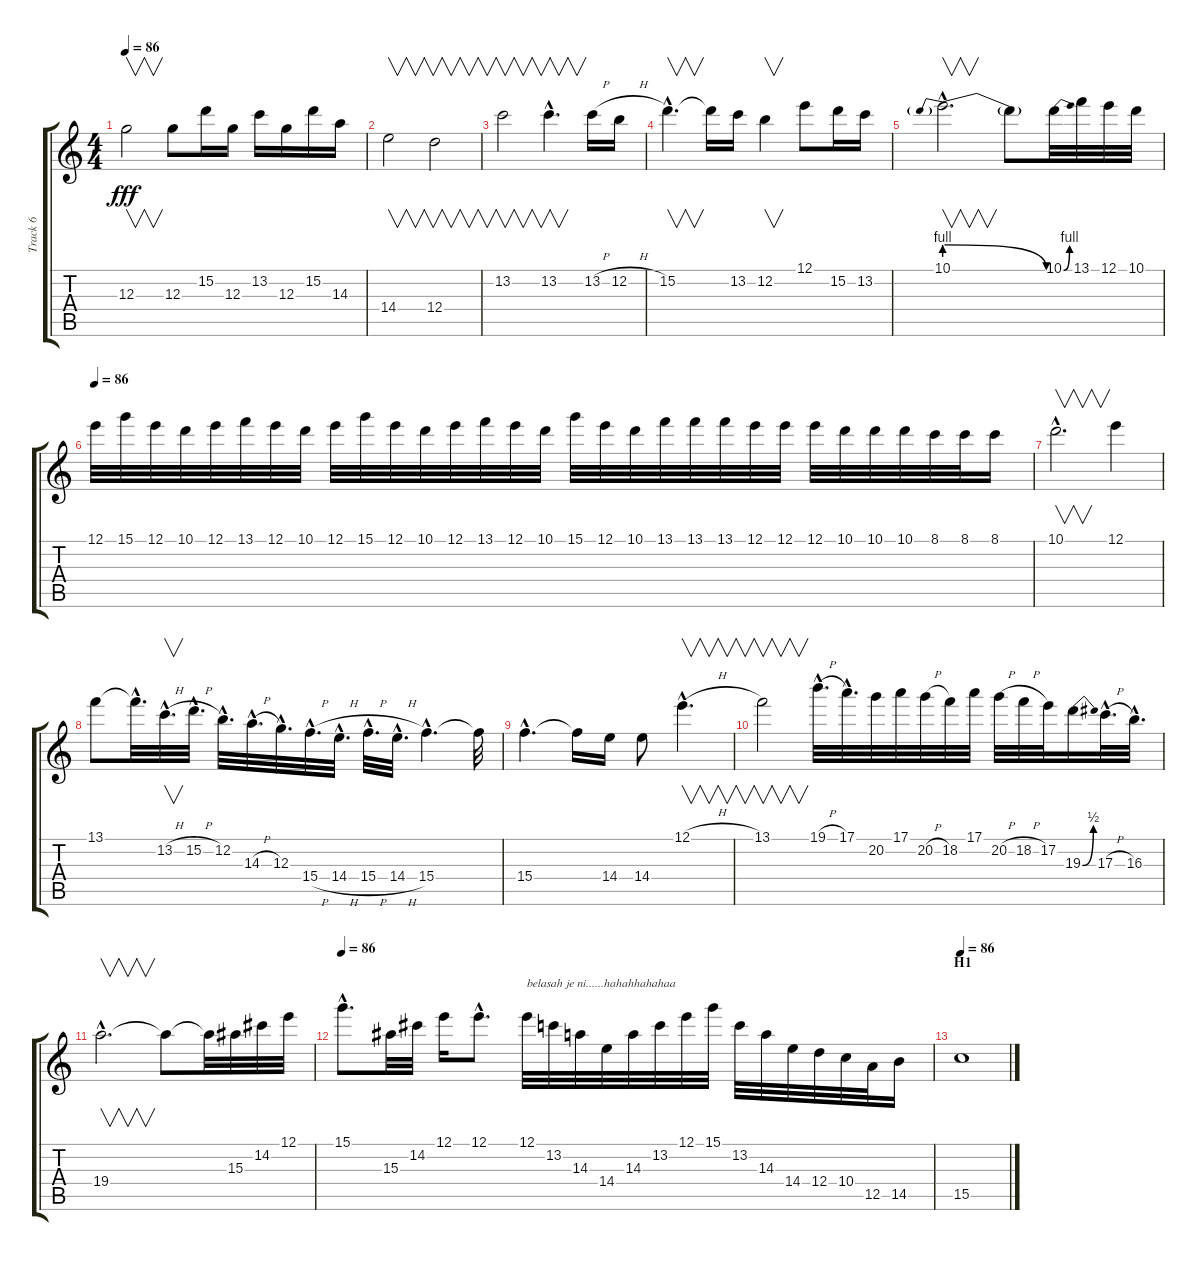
\track ("Track 6" "Track 6") {instrument distortionguitar}
\staff {score tabs}
\tuning (E4 B3 G3 D3 A2 E2) {hide}
\ts (4 4)
\tempo 86
\clef g2
\ks c
12.3.2{v dy fff} 12.3.8 15.2.16 12.3.16 13.2.16 12.3.16 15.2.16 14.3.16 |
14.4.2{v} 12.4.2{v} |
13.2.2{v} 13.2{hac}.4{v d} 13.2{h}.16 12.2{h}.16 |
15.2{hac}.4{v d} 15.2{t}.16 13.2.16 12.2.4{v} 12.1.8 15.2.16 13.2.16 |
10.1{be (prebendrelease 0 4 60 0) hac}.2{v d} 10.1{t}.8 10.1{be (bend 0 0 60 4)}.32 13.1.32 12.1.32 10.1.32 |
\tempo 86
12.1.32 15.1.32 12.1.32 10.1.32 12.1.32 13.1.32 12.1.32 10.1.32 12.1.32 15.1.32 12.1.32 10.1.32 12.1.32 13.1.32 12.1.32 10.1.32 15.1.32 12.1.32 10.1.32 13.1.32 13.1.32 13.1.32 12.1.32 12.1.32 12.1.32 10.1.32 10.1.32 10.1.32 8.1.32 8.1.32 8.1.16 |
10.1{hac}.2{v d} 12.1.4 |
13.1.8 13.1{hac t}.32{d} 13.2{h hac}.32{v d} 15.2{h hac}.32{d} 12.2{hac}.32{d} 14.3{h hac}.32{d} 12.3{hac}.32{d} 15.4{h hac}.32{d} 14.4{h hac}.32{d} 15.4{h hac}.32{d} 14.4{h hac}.32{d} 15.4{hac}.4{d} 15.4{t}.32 |
15.4{hac}.4{d} 15.4{t}.16 14.4.16 14.4.8 12.1{h hac}.4{v d} |
13.1.2{v} 19.1{h hac}.32{d} 17.1{hac}.32{d} 20.2.32 17.1.32 20.2{h}.32 18.2.32 17.1.32 20.2{h}.32 18.2{h}.32 17.2.32 19.3{be (bend 0 0 60 2)}.16 17.3{h hac}.32{d} 16.3{hac}.32{d} |
19.4{hac}.2{v d} 19.4{t}.8 19.4{t}.32 15.3.32 14.2.32 12.1.32 |
\tempo 86
15.1{hac}.8{d} 15.3.32 14.2.32 12.1.16 12.1{hac}.8{d} 12.1.32{txt "belasah je ni......hahahhahahaa"} 13.2.32 14.3.32 14.4.32 14.3.32 13.2.32 12.1.32 15.1.32 13.2.32 14.3.32 14.4.32 12.4.32 10.4.32 12.5.32 14.5.16 |
\section ("" "H1")
\tempo 86
15.5.1
